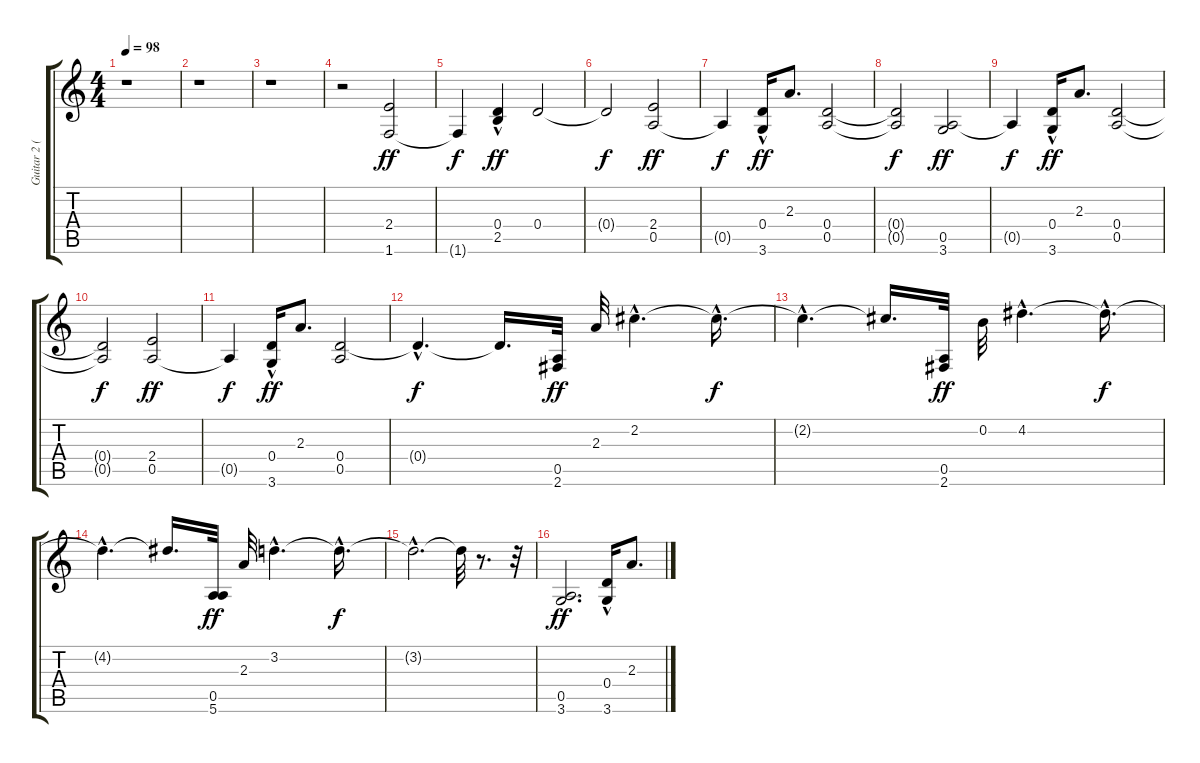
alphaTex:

\track ("Guitar 2 (intro)" "Guitar 2 (") {instrument electricbasspick}
\staff {score tabs}
\tuning (E4 B3 G3 D3 A2 E2) {hide}
\ts (4 4)
\tempo 98
\clef g2
\ks c
r.1{dy ff instrument electricbasspick} |
r.1 |
r.1 |
r.2 (2.4 1.6).2 |
1.6{t}.4{dy f} (0.4{hac} 2.5{hac}).4{dy ff} 0.4.2 |
0.4{t}.2{dy f} (2.4 0.5).2{dy ff} |
0.5{t}.4{dy f} (0.4{hac} 3.6).16{dy ff} 2.3.8{d} (0.4 0.5).2 |
(0.4{t} 0.5{t}).2{dy f} (0.5 3.6).2{dy ff} |
0.5{t}.4{dy f} (0.4{hac} 3.6).16{dy ff} 2.3.8{d} (0.4 0.5).2 |
(0.4{t} 0.5{t}).2{dy f} (2.4 0.5).2{dy ff} |
0.5{t}.4{dy f} (0.4{hac} 3.6).16{dy ff} 2.3.8{d} (0.4 0.5).2 |
0.4{hac t}.4{d dy f} 0.4{t}.16{d} (0.5 2.6).32{dy ff} 2.3.32 2.2{hac}.4{d} 2.2{hac t}.16{d dy f} |
2.2{hac t}.4{d} 2.2{t}.16{d} (0.5 2.6).32{dy ff} 0.2.32 4.2{hac}.4{d} 4.2{hac t}.16{d dy f} |
4.2{hac t}.4{d} 4.2{t}.16{d} (0.5 5.6).32{dy ff} 2.3.32 3.2{hac}.4{d} 3.2{hac t}.16{d dy f} |
3.2{hac t}.2{d} 3.2{t}.32 r.8{d} r.32 |
(0.5 3.6).2{d dy ff} (0.4{hac} 3.6{hac}).16 2.3.8{d}
